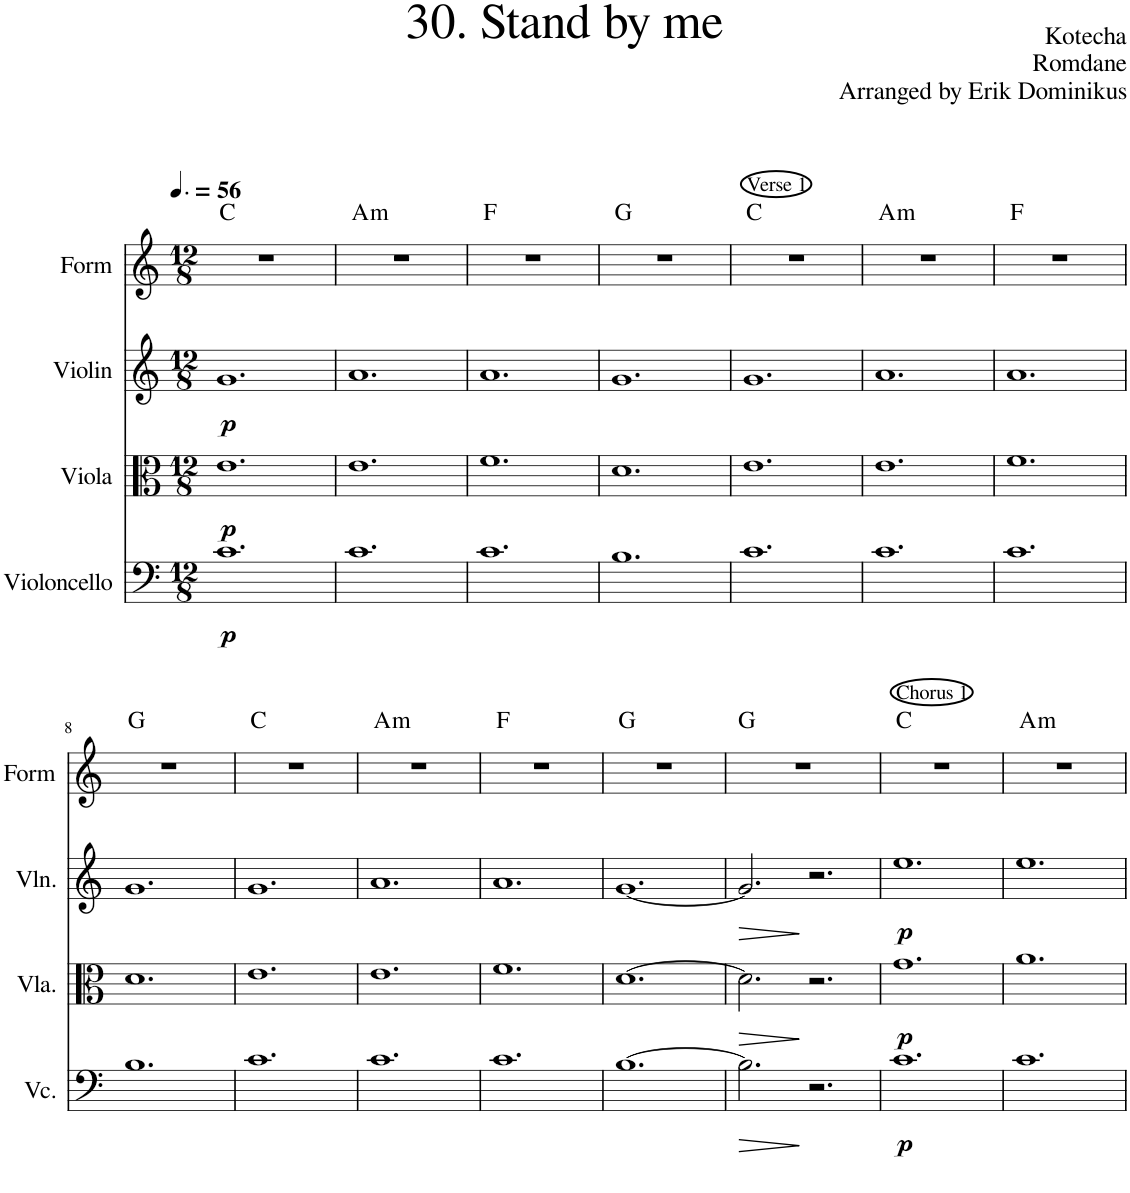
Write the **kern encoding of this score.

**kern	**dynam	**kern	**dynam	**kern	**dynam	**kern	**harte
*part4	*part4	*part3	*part3	*part2	*part2	*part1	*part1
*staff4	*staff4	*staff3	*staff3	*staff2	*staff2	*staff1	*
*I"Violoncello	*	*I"Viola	*	*I"Violin	*	*I"Form	*
*I'Vc.	*	*I'Vla.	*	*I'Vln.	*	*I'Form	*
*clefF4	*	*clefC3	*	*clefG2	*	*clefG2	*
*k[]	*	*k[]	*	*k[]	*	*k[]	*
*M12/8	*	*M12/8	*	*M12/8	*	*M12/8	*
*MM84	*	*MM84	*	*MM84	*	*MM84	*
=1	=1	=1	=1	=1	=1	=1	=1
!	!LO:DY:b	!	!LO:DY:b	!	!LO:DY:b	!	!
1.c	p	1.e	p	1.g	p	1.r	C:maj
=2	=2	=2	=2	=2	=2	=2	=2
!	!	!	!	!	!	!	!LO:H:kt=m
1.c	.	1.e	.	1.a	.	1.r	A:min
=3	=3	=3	=3	=3	=3	=3	=3
1.c	.	1.f	.	1.a	.	1.r	F:maj
=4	=4	=4	=4	=4	=4	=4	=4
1.B	.	1.d	.	1.g	.	1.r	G:maj
=5	=5	=5	=5	=5	=5	=5	=5
!	!	!	!	!	!	!LO:TX:a:t=Verse 1	!
1.c	.	1.e	.	1.g	.	1.r	C:maj
=6	=6	=6	=6	=6	=6	=6	=6
!	!	!	!	!	!	!	!LO:H:kt=m
1.c	.	1.e	.	1.a	.	1.r	A:min
=7	=7	=7	=7	=7	=7	=7	=7
1.c	.	1.f	.	1.a	.	1.r	F:maj
!!LO:LB:g=z
=8	=8	=8	=8	=8	=8	=8	=8
1.B	.	1.d	.	1.g	.	1.r	G:maj
=9	=9	=9	=9	=9	=9	=9	=9
1.c	.	1.e	.	1.g	.	1.r	C:maj
=10	=10	=10	=10	=10	=10	=10	=10
!	!	!	!	!	!	!	!LO:H:kt=m
1.c	.	1.e	.	1.a	.	1.r	A:min
=11	=11	=11	=11	=11	=11	=11	=11
1.c	.	1.f	.	1.a	.	1.r	F:maj
=12	=12	=12	=12	=12	=12	=12	=12
[1.B	.	[1.d	.	[1.g	.	1.r	G:maj
=13	=13	=13	=13	=13	=13	=13	=13
!	!LO:HP:b	!	!LO:HP:b	!	!LO:HP:b	!	!
2.B\]	>	2.d\]	>	2.g/]	>	1.r	G:maj
2.r	]	2.r	]	2.r	]	.	.
=14	=14	=14	=14	=14	=14	=14	=14
!	!	!	!	!	!	!LO:TX:a:t=Chorus 1	!
!	!LO:DY:b	!	!LO:DY:b	!	!LO:DY:b	!	!
1.c	p	1.g	p	1.ee	p	1.r	C:maj
=15	=15	=15	=15	=15	=15	=15	=15
!	!	!	!	!	!	!	!LO:H:kt=m
1.c	.	1.a	.	1.ee	.	1.r	A:min
=	=	=	=	=	=	=	=
*-	*-	*-	*-	*-	*-	*-	*-
